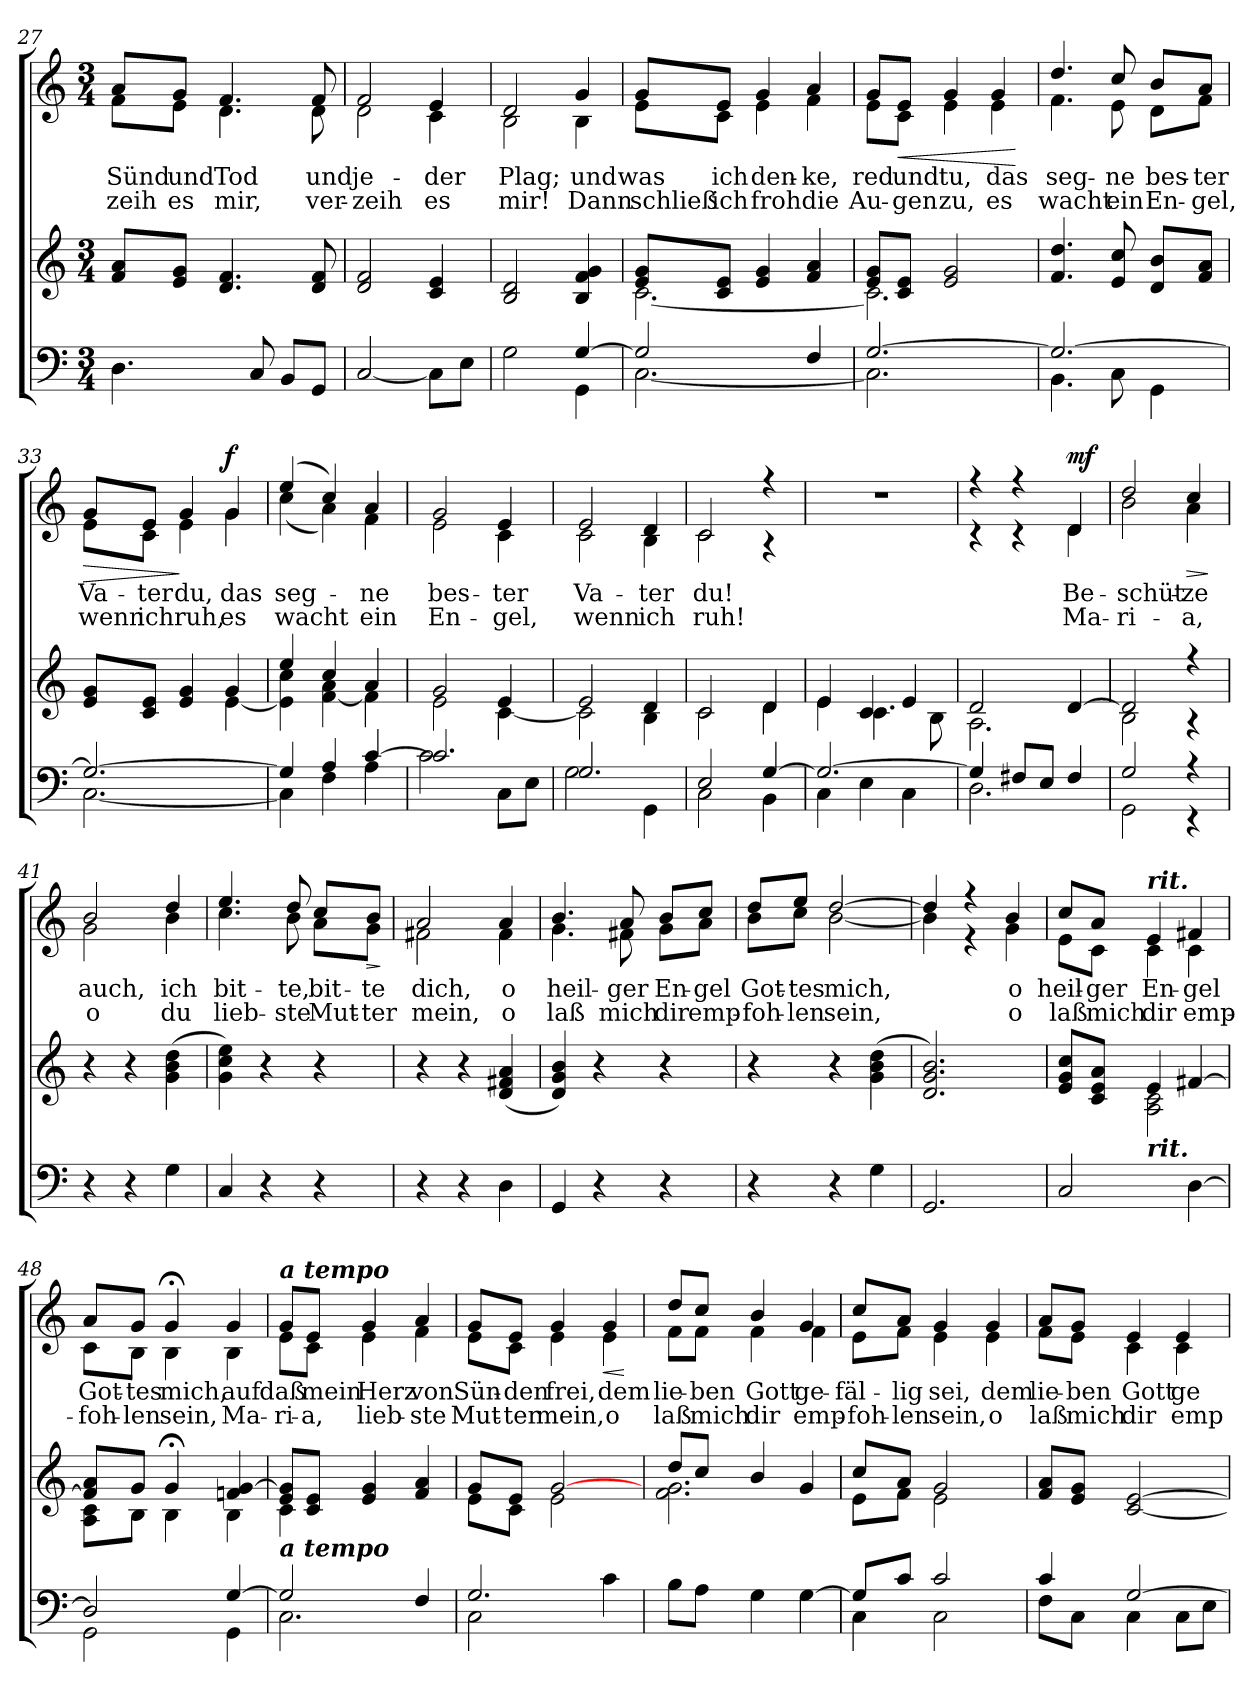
**kern	**kern	**kern	**text	**text	**dynam
*part2	*part2	*part1	*part1	*part1	*part1
*staff3	*staff2	*staff1	*staff1	*staff1	*staff1
*clefF4	*clefG2	*clefG2	*	*	*
*k[]	*k[]	*k[]	*	*	*
*C:	*C:	*C:	*	*	*
*M3/4	*M3/4	*M3/4	*	*	*
=27	=27	=27	=27	=27	=27
!	!	!	!LO:LY:b	!LO:LY:b	!
*	*	*^	*	*	*
4.D\	8f/ 8a/L	8a/L	8f\L	Sünd	-zeih	.
!	!	!	!	!LO:LY:b	!LO:LY:b	!
.	8e/ 8g/J	8g/J	8e\J	und	es	.
!	!	!	!	!LO:LY:b	!LO:LY:b	!
.	4.d/ 4.f/	4.f/	4.d\	Tod	mir,	.
8C/	.	.	.	.	.	.
8BB/L	.	.	.	.	.	.
!	!	!	!	!LO:LY:b	!LO:LY:b	!
8GG/J	8d/ 8f/	8f/	8d\	und	ver-	.
=28	=28	=28	=28	=28	=28	=28
!	!	!	!	!LO:LY:b	!LO:LY:b	!
[2C/	2d/ 2f/	2f/	2d\	je-	-zeih	.
!	!	!	!	!LO:LY:b	!LO:LY:b	!
8C\L]	4c/ 4e/	4e/	4c\	-der	es	.
8E\J	.	.	.	.	.	.
=29	=29	=29	=29	=29	=29	=29
*^	*	*	*	*	*	*
!	!	!	!	!	!LO:LY:b	!LO:LY:b	!
2G\	2ryy	2B/ 2d/	2d/	2B\	Plag;	mir!	.
!	!	!	!	!	!LO:LY:b	!LO:LY:b	!
[>4G/	4GG\	4B/ 4f/ 4g/	4g/	4B\	und	Dann	.
=30	=30	=30	=30	=30	=30	=30	=30
*	*	*^	*	*	*	*	*
!	!	!	!	!	!	!LO:LY:b	!LO:LY:b	!
2G/]	[<2.C\	8e/ 8g/L	[<2.c\	8g/L	8e\L	was	schließ	.
!	!	!	!	!	!	!LO:LY:b	!LO:LY:b	!
.	.	8c/ 8e/J	.	8e/J	8c\J	ich	ich	.
!	!	!	!	!	!	!LO:LY:b	!LO:LY:b	!
.	.	4e/ 4g/	.	4g/	4e\	den-	froh	.
!	!	!	!	!	!	!LO:LY:b	!LO:LY:b	!
4F/	.	4f/ 4a/	.	4a/	4f\	-ke,	die	.
=31	=31	=31	=31	=31	=31	=31	=31	=31
!	!	!	!	!	!	!LO:LY:b	!LO:LY:b	!
[>2.G/	2.C\]	8e/ 8g/L	2.c\]	8g/L	8e\L	red	Au-	.
!	!	!	!	!	!	!LO:LY:b	!LO:LY:b	!LO:HP:b
.	.	8c/ 8e/J	.	8e/J	8c\J	und	-gen	<
!	!	!	!	!	!	!LO:LY:b	!LO:LY:b	!
.	.	2e/ 2g/	.	4g/	4e\	tu,	zu,	.
!	!	!	!	!	!	!LO:LY:b	!LO:LY:b	!
.	.	.	.	4g/	4e\	das	es	.
*v	*v	*	*	*v	*v	*	*	*
*	*v	*v	*	*	*	*
.	.	.	.	.	[
!!LO:LB:g=z
=32	=32	=32	=32	=32	=32
*^	*	*	*	*	*
!	!	!	!	!LO:LY:b	!LO:LY:b	!
*	*	*	*^	*	*	*
2.G/_	4.BB\	4.f/ 4.dd/	4.dd/	4.f\	seg-	wacht	.
!	!	!	!	!	!LO:LY:b	!LO:LY:b	!
.	8C\	8e/ 8cc/	8cc/	8e\	-ne	ein	.
!	!	!	!	!	!LO:LY:b	!LO:LY:b	!
.	4GG\	8d/ 8b/L	8b/L	8d\L	bes-	En-	.
!	!	!	!	!	!LO:LY:b	!LO:LY:b	!
.	.	8f/ 8a/J	8a/J	8f\J	-ter	-gel,	.
=33	=33	=33	=33	=33	=33	=33	=33
*	*	*^	*	*	*	*	*
!	!	!	!	!	!	!LO:LY:b	!LO:LY:b	!LO:HP:b
2.G/_	[<2.C\	8e/ 8g/L	4ryy	8g/L	8e\L	Va-	wenn	>
!	!	!	!	!	!	!LO:LY:b	!LO:LY:b	!
.	.	8c/ 8e/J	.	8e/J	8c\J	-ter	ich	.
!	!	!	!	!	!	!LO:LY:b	!LO:LY:b	!
.	.	4e/ 4g/	4ryy	4g/	4e\	du,	ruh,	]
!	!	!	!	!	!	!LO:LY:b	!LO:LY:b	!LO:DY:a
.	.	4g/	[<4e\	4g/	4g\	das	es	f
=34	=34	=34	=34	=34	=34	=34	=34	=34
!	!	!	!	!	!	!LO:LY:b	!LO:LY:b	!
4G/]	4C\]	4ee/	4e\] 4cc\	(4ee/	(<4cc\	seg-	wacht	.
4A/	4F\	4cc/	[<4f\ 4a\	4cc/)	4a\)	.	.	.
!	!	!	!	!	!	!LO:LY:b	!LO:LY:b	!
[>4c/	4A\	4a/	4f\]	4a/	4f\	-ne	ein	.
=35	=35	=35	=35	=35	=35	=35	=35	=35
!	!	!	!	!	!	!LO:LY:b	!LO:LY:b	!
2.c/]	2c\	2g/	2e\	2g/	2e\	bes-	En-	.
!	!	!	!	!	!	!LO:LY:b	!LO:LY:b	!
.	8C\L	4e/	[<4c\	4e/	4c\	-ter	-gel,	.
.	8E\J	.	.	.	.	.	.	.
=36	=36	=36	=36	=36	=36	=36	=36	=36
!	!	!	!	!	!	!LO:LY:b	!LO:LY:b	!
2.G/	2G\	2e/	2c\]	2e/	2c\	Va-	wenn	.
!	!	!	!	!	!	!LO:LY:b	!LO:LY:b	!
.	4GG\	4d/	4B\	4d/	4B\	-ter	ich	.
=37	=37	=37	=37	=37	=37	=37	=37	=37
!	!	!	!	!	!	!LO:LY:b	!LO:LY:b	!
2E/	2C\	2c/	2c\	2c/	2c\	du!	ruh!	.
[>4G/	4BB\	4d/	4d\	4r	4r	.	.	.
*	*	*	*	*v	*v	*	*	*
=38	=38	=38	=38	=38	=38	=38	=38
2.G/_	4C\	4e/	4e\	2.r	.	.	.
.	4E\	4c/	4.c\	.	.	.	.
.	4C\	4e/	.	.	.	.	.
.	.	.	8B\	.	.	.	.
!!LO:PB:g=z
=39	=39	=39	=39	=39	=39	=39	=39
*	*	*	*	*^	*	*	*
4G/]	2.D\	2d/	2.A\	4r	4r	.	.	.
8F#X/L	.	.	.	4r	4r	.	.	.
8E/J	.	.	.	.	.	.	.	.
!	!	!	!	!	!	!LO:LY:b	!LO:LY:b	!LO:DY:a
4F#/	.	[>4d/	.	4d/	4d\	Be-	Ma-	mf
=40	=40	=40	=40	=40	=40	=40	=40	=40
!	!	!	!	!	!	!LO:LY:b	!LO:LY:b	!
2G/	2GG\	2d/]	2B\	2dd/	2b\	-schüt-	-ri-	.
!	!	!	!	!	!	!LO:LY:b	!LO:LY:b	!LO:HP:b
4r	4r	4r	4r	4cc/	4a\	-ze	-a,	>
*v	*v	*	*	*v	*v	*	*	*
*	*v	*v	*	*	*	*
.	.	.	.	.	]
=41	=41	=41	=41	=41	=41
!	!	!	!LO:LY:b	!LO:LY:b	!
*	*	*^	*	*	*
4r	4r	2b/	2g\	auch,	o	.
4r	4r	.	.	.	.	.
!	!	!	!	!LO:LY:b	!LO:LY:b	!
4G\	(>4g\ 4b\ 4dd\	4dd/	4b\	ich	du	.
=42	=42	=42	=42	=42	=42	=42
!	!	!	!	!LO:LY:b	!LO:LY:b	!
4C/	4g\ 4cc\ 4ee\)	4.ee/	4.cc\	bit-	lieb-	.
4r	4r	.	.	.	.	.
!	!	!	!	!LO:LY:b	!LO:LY:b	!
.	.	8dd/	8b\	-te,	-ste	.
!	!	!	!	!LO:LY:b	!LO:LY:b	!
4r	4r	8cc/L	8a\L	bit-	Mut-	.
!	!	!	!	!LO:LY:b	!LO:LY:b	!LO:HP:b
.	.	8b/J	8g\J	-te	-ter	>
*	*	*v	*v	*	*	*
.	.	.	.	.	]
=43	=43	=43	=43	=43	=43
!	!	!	!LO:LY:b	!LO:LY:b	!
*	*	*^	*	*	*
4r	4r	2a/	2f#X\	dich,	mein,	.
4r	4r	.	.	.	.	.
!	!	!	!	!LO:LY:b	!LO:LY:b	!
4D\	(4d/ 4f#X/ 4a/	4a/	4f#\	o	o	.
=44	=44	=44	=44	=44	=44	=44
!	!	!	!	!LO:LY:b	!LO:LY:b	!
4GG/	4d/ 4g/ 4b/)	4.b/	4.g\	heil-	laß	.
4r	4r	.	.	.	.	.
!	!	!	!	!LO:LY:b	!LO:LY:b	!
.	.	8a/	8f#X\	-ger	mich	.
!	!	!	!	!LO:LY:b	!LO:LY:b	!
4r	4r	8b/L	8g\L	En-	dir	.
!	!	!	!	!LO:LY:b	!LO:LY:b	!
.	.	8cc/J	8a\J	-gel	emp-	.
=45	=45	=45	=45	=45	=45	=45
!	!	!	!	!LO:LY:b	!LO:LY:b	!
4r	4r	8dd/L	8b\L	Got-	-foh-	.
!	!	!	!	!LO:LY:b	!LO:LY:b	!
.	.	8ee/J	8cc\J	-tes	-len	.
!	!	!	!	!LO:LY:b	!LO:LY:b	!
4r	4r	[>2dd/	[<2b\	mich,	sein,	.
4G\	(>4g\ 4b\ 4dd\	.	.	.	.	.
!!LO:LB:g=z	!!
=46	=46	=46	=46	=46	=46	=46
2.GG/	2.d/ 2.g/ 2.b/)	4dd/]	4b\]	.	.	.
.	.	4r	4r	.	.	.
!	!	!	!	!LO:LY:b	!LO:LY:b	!
.	.	4b/	4g\	o	o	.
=47	=47	=47	=47	=47	=47	=47
*	*^	*	*	*	*	*
!	!	!	!	!	!LO:LY:b	!LO:LY:b	!
2C/	8e/ 8g/ 8cc/L	4ryy	8cc/L	8e\L	heil-	laß	.
!	!	!	!	!	!LO:LY:b	!LO:LY:b	!
.	8c/ 8e/ 8a/J	.	8a/J	8c\J	-ger	mich	.
!	!	!	!LO:TX:a:Bi:t=rit.	!	!	!	!
!	!LO:TX:b:Bi:t=rit.	!	!	!	!	!	!
!	!	!	!	!	!LO:LY:b	!LO:LY:b	!
.	4e/	2A\ 2c\	4e/	4c\	En-	dir	.
!	!	!	!	!	!LO:LY:b	!LO:LY:b	!
[4D\	[>4f#X/	.	4f#X/	4c\	-gel	emp-	.
=48	=48	=48	=48	=48	=48	=48	=48
*^	*	*	*	*	*	*	*
!	!	!	!	!	!	!LO:LY:b	!LO:LY:b	!
2D/]	2GG\	8f#/] 8a/L	8A\ 8c\L	8a/L	8c\L	Got-	-foh-	.
!	!	!	!	!	!	!LO:LY:b	!LO:LY:b	!
.	.	8g/J	8B\J	8g/J	8B\J	-tes	-len	.
!	!	!	!	!	!	!LO:LY:b	!LO:LY:b	!
.	.	4g;</	4B\	4g;</	4B\	mich,	sein,	.
!	!	!	!	!	!	!LO:LY:b	!LO:LY:b	!
[>4G/	4GG\	4fn/ [>4g/	4B\	4g/	4B\	auf	Ma-	.
=49	=49	=49	=49	=49	=49	=49	=49	=49
!	!	!	!	!LO:TX:a:Bi:t=a tempo	!	!	!	!
!	!	!LO:TX:b:Bi:t=a tempo	!	!	!	!	!	!
!	!	!	!	!	!	!LO:LY:b	!LO:LY:b	!
2G/]	2.C\	8e/ 8g/]L	4c\	8g/L	8e\L	daß	-ri-	.
!	!	!	!	!	!	!LO:LY:b	!LO:LY:b	!
.	.	8c/ 8e/J	.	8e/J	8c\J	mein	-a,	.
!	!	!	!	!	!	!LO:LY:b	!LO:LY:b	!
.	.	4e/ 4g/	2ryy	4g/	4e\	Herz	lieb-	.
!	!	!	!	!	!	!LO:LY:b	!LO:LY:b	!
4F/	.	4f/ 4a/	.	4a/	4f\	von	-ste	.
=50	=50	=50	=50	=50	=50	=50	=50	=50
!	!	!	!	!	!	!LO:LY:b	!LO:LY:b	!
2.G/	2C\	8g/L	8e\L	8g/L	8e\L	Sün-	Mut-	.
!	!	!	!	!	!	!LO:LY:b	!LO:LY:b	!
.	.	8e/J	8c\J	8e/J	8c\J	-den	-ter	.
!	!	!	!	!	!	!LO:LY:b	!LO:LY:b	!
.	.	[>2g/	2e\	4g/	4e\	frei,	mein,	.
!	!	!	!	!	!	!LO:LY:b	!LO:LY:b	!LO:HP:b
.	4c\	.	.	4g/	4e\	dem	o	<
*v	*v	*	*	*v	*v	*	*	*
*	*v	*v	*	*	*	*
.	.	.	.	.	[
=51	=51	=51	=51	=51	=51
*	*^	*	*	*	*
!	!	!	!	!LO:LY:b	!LO:LY:b	!
*	*	*	*^	*	*	*
8B\L	8dd/L	2.f\ 2.g\	8dd/L	8f\L	lie-	laß	.
!	!	!	!	!	!LO:LY:b	!LO:LY:b	!
8A\J	8cc/J	.	8cc/J	8f\J	-ben	mich	.
!	!	!	!	!	!LO:LY:b	!LO:LY:b	!
4G\	4b/	.	4b/	4f\	Gott	dir	.
!	!	!	!	!	!LO:LY:b	!LO:LY:b	!
[4G\	4g/	.	4g/	4f\	ge-	emp-	.
!!LO:LB:g=z	!!
=52	=52	=52	=52	=52	=52	=52	=52
*^	*	*	*	*	*	*	*
!	!	!	!	!	!	!LO:LY:b	!LO:LY:b	!
8G/L]	4C\	8cc/L	8e\L	8cc/L	8e\L	-fäl-	-foh-	.
!	!	!	!	!	!	!LO:LY:b	!LO:LY:b	!
8c/J	.	8a/J	8f\J	8a/J	8f\J	-lig	-len	.
!	!	!	!	!	!	!LO:LY:b	!LO:LY:b	!
2c/	2C\	2g/	2e\	4g/	4e\	sei,	sein,	.
!	!	!	!	!	!	!LO:LY:b	!LO:LY:b	!
.	.	.	.	4g/	4e\	dem	o	.
*	*	*v	*v	*	*	*	*	*
=53	=53	=53	=53	=53	=53	=53	=53
!	!	!	!	!	!LO:LY:b	!LO:LY:b	!
4c/	8F\L	8f/ 8a/L	8a/L	8f\L	lie-	laß	.
!	!	!	!	!	!LO:LY:b	!LO:LY:b	!
.	8C\J	8e/ 8g/J	8g/J	8e\J	-ben	mich	.
!	!	!	!	!	!LO:LY:b	!LO:LY:b	!
[>2G/	4C\	[2c/ [2e/	4e/	4c\	Gott	dir	.
!	!	!	!	!	!LO:LY:b	!LO:LY:b	!
.	8C\L	.	4e/	4c\	ge-	emp-	.
.	8E\J	.	.	.	.	.	.
*v	*v	*	*v	*v	*	*	*
=	=	=	=	=	=
*-	*-	*-	*-	*-	*-
